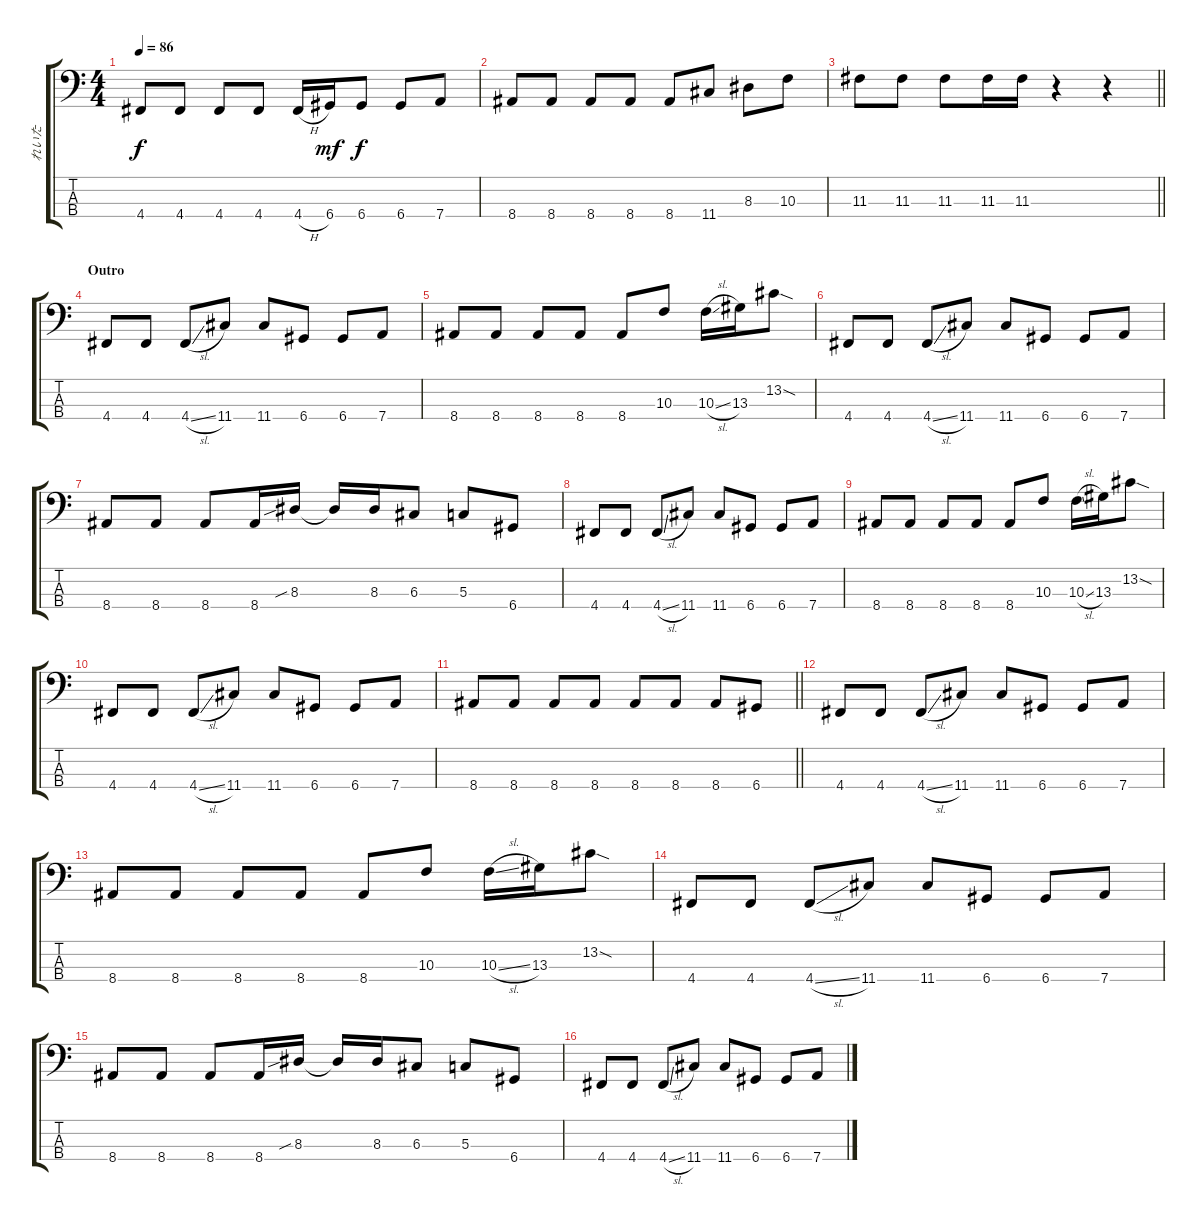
\track ("れいた" "れいた") {instrument electricbasspick}
\staff {score tabs}
\tuning (F2 C2 G1 D1) {hide}
\ts (4 4)
\tempo 86
\clef f4
\ks c
4.4.8{dy f} 4.4.8 4.4.8 4.4.8 4.4{h}.16 6.4.16{dy mf} 6.4.8{dy f} 6.4.8 7.4.8 |
8.4.8 8.4.8 8.4.8 8.4.8 8.4.8 11.4.8 8.3.8 10.3.8 |
\barLineRight lightlight
11.3.8 11.3.8 11.3.8 11.3.16 11.3.16 r.4 r.4 |
\section ("" "Outro")
4.4.8 4.4.8 4.4{sl}.8 11.4.8 11.4.8 6.4.8 6.4.8 7.4.8 |
8.4.8 8.4.8 8.4.8 8.4.8 8.4.8 10.3.8 10.3{sl}.16 13.3.16 13.2{sod}.8 |
4.4.8 4.4.8 4.4{sl}.8 11.4.8 11.4.8 6.4.8 6.4.8 7.4.8 |
8.4.8 8.4.8 8.4.8 8.4.16 8.3{sib}.16 8.3{t}.16 8.3.16 6.3.8 5.3.8 6.4.8 |
4.4.8 4.4.8 4.4{sl}.8 11.4.8 11.4.8 6.4.8 6.4.8 7.4.8 |
8.4.8 8.4.8 8.4.8 8.4.8 8.4.8 10.3.8 10.3{sl}.16 13.3.16 13.2{sod}.8 |
4.4.8 4.4.8 4.4{sl}.8 11.4.8 11.4.8 6.4.8 6.4.8 7.4.8 |
\barLineRight lightlight
8.4.8 8.4.8 8.4.8 8.4.8 8.4.8 8.4.8 8.4.8 6.4.8 |
\section ("" "")
4.4.8 4.4.8 4.4{sl}.8 11.4.8 11.4.8 6.4.8 6.4.8 7.4.8 |
8.4.8 8.4.8 8.4.8 8.4.8 8.4.8 10.3.8 10.3{sl}.16 13.3.16 13.2{sod}.8 |
4.4.8 4.4.8 4.4{sl}.8 11.4.8 11.4.8 6.4.8 6.4.8 7.4.8 |
8.4.8 8.4.8 8.4.8 8.4.16 8.3{sib}.16 8.3{t}.16 8.3.16 6.3.8 5.3.8 6.4.8 |
4.4.8 4.4.8 4.4{sl}.8 11.4.8 11.4.8 6.4.8 6.4.8 7.4.8
